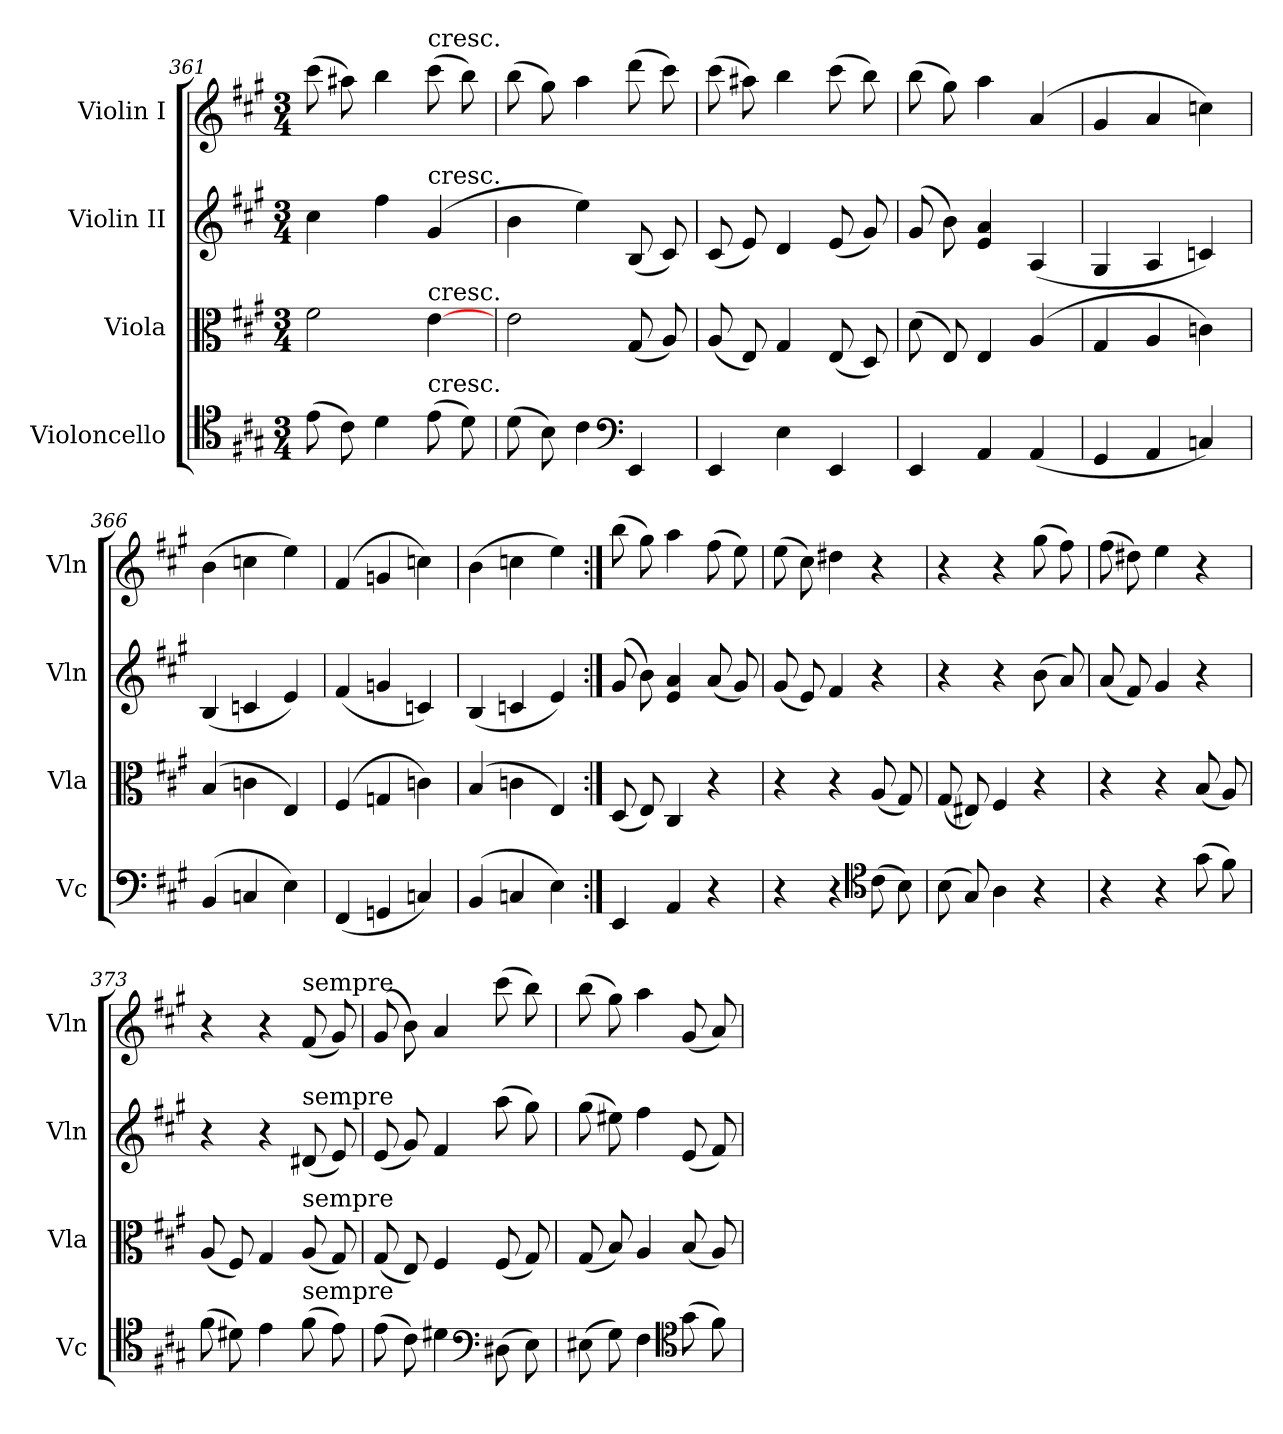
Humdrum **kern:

**kern	**kern	**kern	**kern
*part4	*part3	*part2	*part1
*staff4	*staff3	*staff2	*staff1
*I"Violoncello	*I"Viola	*I"Violin II	*I"Violin I
*I'Vc	*I'Vla	*I'Vln	*I'Vln
*clefC4	*clefC3	*clefG2	*clefG2
*k[f#c#g#]	*k[f#c#g#]	*k[f#c#g#]	*k[f#c#g#]
*A:	*A:	*A:	*A:
*M3/4	*M3/4	*M3/4	*M3/4
=361	=361	=361	=361
(8e	2f#	4cc#	(8ccc#
8c#)	.	.	8aa#X)
4d	.	4ff#	4bb
!	!	!	!LO:TX:a:t=cresc.
!	!	!LO:TX:a:t=cresc.	!
!	!LO:TX:a:t=cresc.	!	!
!LO:TX:a:t=cresc.	!	!	!
(8e	[4e	(4g#	(8ccc#
8d)	.	.	8bb)
=362	=362	=362	=362
(8d	2e	4b	(8bb
8B)	.	.	8gg#)
4c#	.	4ee)	4aa
*clefF4	*	*	*
4EE	(8G#	(8B	(8ddd
.	8A)	8c#)	8ccc#)
=363	=363	=363	=363
4EE	(8A	(8c#	(8ccc#
.	8E)	8e)	8aa#X)
4E	4G#	4d	4bb
4EE	(8E	(8e	(8ccc#
.	8D)	8g#)	8bb)
=364	=364	=364	=364
4EE	(8d	(8g#	(8bb
.	8E)	8b)	8gg#)
4AA	4E	4e 4a	4aa
(4AA	(4A	(4A	(4a
=365	=365	=365	=365
4GG#	4G#	4G#	4g#
4AA	4A	4A	4a
4Cn)	4cn)	4cn)	4ccn)
=366	=366	=366	=366
(4BB	(4B	(4B	(4b
4Cn	4cn	4cn	4ccn
4E)	4E)	4e)	4ee)
=367	=367	=367	=367
(4FF#	(4F#	(4f#	(4f#
4GGn	4Gn	4gn	4gn
4Cn)	4cn)	4cn)	4ccn)
=368	=368	=368	=368
(4BB	(4B	(4B	(4b
4Cn	4cn	4cn	4ccn
4E)	4E)	4e)	4ee)
=369:|!	=369:|!	=369:|!	=369:|!
4EE	(8D	(8g#	(8bb
.	8E)	8b)	8gg#)
4AA	4C#	4e 4a	4aa
4r	4r	(8a	(8ff#
.	.	8g#)	8ee)
=370	=370	=370	=370
4r	4r	(8g#	(8ee
.	.	8e)	8cc#)
4r	4r	4f#	4dd#X
*clefC4	*	*	*
(8c#	(8A	4r	4r
8B)	8G#)	.	.
=371	=371	=371	=371
(8B	(8G#	4r	4r
8G#)	8E#X)	.	.
4A	4F#	4r	4r
4r	4r	(8b	(8gg#
.	.	8a)	8ff#)
=372	=372	=372	=372
4r	4r	(8a	(8ff#
.	.	8f#)	8dd#X)
4r	4r	4g#	4ee
(8g#	(8B	4r	4r
8f#)	8A)	.	.
=373	=373	=373	=373
(8f#	(8A	4r	4r
8d#X)	8F#)	.	.
4e	4G#	4r	4r
!	!	!	!LO:TX:a:t=sempre
!	!	!LO:TX:a:t=sempre	!
!	!LO:TX:a:t=sempre	!	!
!LO:TX:a:t=sempre	!	!	!
(8f#	(8A	(8d#X	(8f#
8e)	8G#)	8e)	8g#)
=374	=374	=374	=374
(8e	(8G#	(8e	(8g#
8c#)	8E)	8g#)	8b)
4d#X	4F#	4f#	4a
*clefF4	*	*	*
(8D#X	(8F#	(8aa	(8ccc#
8E)	8G#)	8gg#)	8bb)
=375	=375	=375	=375
(8E#X	(8G#	(8gg#	(8bb
8G#)	8B)	8ee#X)	8gg#)
4F#	4A	4ff#	4aa
*clefC4	*	*	*
(8g#	(8B	(8e	(8g#
8f#)	8A)	8f#)	8a)
=	=	=	=
*-	*-	*-	*-
